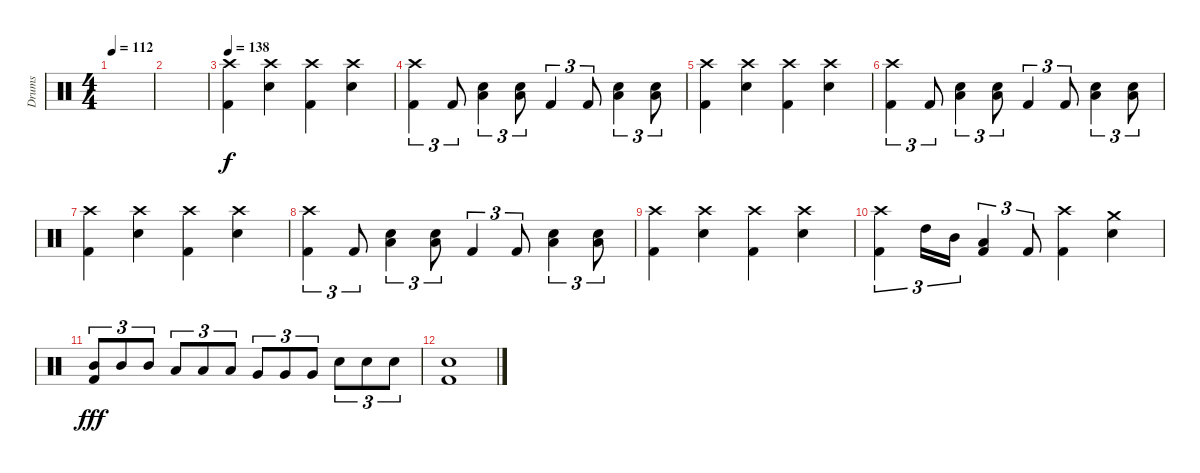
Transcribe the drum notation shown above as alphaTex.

\track ("Drums" "Drums") {instrument percussion}
\staff {score}
\articulation defaults
\ts (4 4)
\tempo 112
\clef neutral
\ks c
|
|
\tempo 138
("Crash high (hit)" "Kick (hit) 2").4 ("Crash high (hit)" "Electric Snare (hit)").4 ("Crash high (hit)" "Kick (hit) 2").4 ("Crash high (hit)" "Electric Snare (hit)").4 |
("Crash high (hit)" "Kick (hit) 2").4{tu (3 2)} "Kick (hit) 2".8{tu (3 2)} ("Low Tom (hit)" "Electric Snare (hit)").4{tu (3 2)} ("Low Tom (hit)" "Electric Snare (hit)").8{tu (3 2)} "Kick (hit) 2".4{tu (3 2)} "Kick (hit) 2".8{tu (3 2)} ("Low Tom (hit)" "Electric Snare (hit)").4{tu (3 2)} ("Low Tom (hit)" "Electric Snare (hit)").8{tu (3 2)} |
("Crash high (hit)" "Kick (hit) 2").4 ("Crash high (hit)" "Electric Snare (hit)").4 ("Crash high (hit)" "Kick (hit) 2").4 ("Crash high (hit)" "Electric Snare (hit)").4 |
("Crash high (hit)" "Kick (hit) 2").4{tu (3 2)} "Kick (hit) 2".8{tu (3 2)} ("Low Tom (hit)" "Electric Snare (hit)").4{tu (3 2)} ("Low Tom (hit)" "Electric Snare (hit)").8{tu (3 2)} "Kick (hit) 2".4{tu (3 2)} "Kick (hit) 2".8{tu (3 2)} ("Low Tom (hit)" "Electric Snare (hit)").4{tu (3 2)} ("Low Tom (hit)" "Electric Snare (hit)").8{tu (3 2)} |
("Crash high (hit)" "Kick (hit) 2").4 ("Crash high (hit)" "Electric Snare (hit)").4 ("Crash high (hit)" "Kick (hit) 2").4 ("Crash high (hit)" "Electric Snare (hit)").4 |
("Crash high (hit)" "Kick (hit) 2").4{tu (3 2)} "Kick (hit) 2".8{tu (3 2)} ("Low Tom (hit)" "Electric Snare (hit)").4{tu (3 2)} ("Low Tom (hit)" "Electric Snare (hit)").8{tu (3 2)} "Kick (hit) 2".4{tu (3 2)} "Kick (hit) 2".8{tu (3 2)} ("Low Tom (hit)" "Electric Snare (hit)").4{tu (3 2)} ("Low Tom (hit)" "Electric Snare (hit)").8{tu (3 2)} |
("Crash high (hit)" "Kick (hit) 2").4 ("Crash high (hit)" "Electric Snare (hit)").4 ("Crash high (hit)" "Kick (hit) 2").4 ("Crash high (hit)" "Electric Snare (hit)").4 |
("Crash high (hit)" "Kick (hit) 2").4{tu (3 2)} "High Tom (hit)".16{tu (3 2)} "Mid Tom (hit)".16{tu (3 2)} ("Low Tom (hit)" "Kick (hit) 2").4{tu (3 2)} "Kick (hit) 2".8{tu (3 2)} ("Crash high (hit)" "Kick (hit) 2").4 ("Crash medium (hit)" "Electric Snare (hit)").4 |
("Mid Tom (hit)" "Kick (hit) 2").8{tu (3 2) dy fff} "Mid Tom (hit)".8{tu (3 2)} "Mid Tom (hit)".8{tu (3 2)} "Low Tom (hit)".8{tu (3 2)} "Low Tom (hit)".8{tu (3 2)} "Low Tom (hit)".8{tu (3 2)} "Very Low Tom (hit)".8{tu (3 2)} "Very Low Tom (hit)".8{tu (3 2)} "Very Low Tom (hit)".8{tu (3 2)} "Electric Snare (hit)".8{tu (3 2)} "Electric Snare (hit)".8{tu (3 2)} "Electric Snare (hit)".8{tu (3 2)} |
("Electric Snare (hit)" "Kick (hit) 2").1
